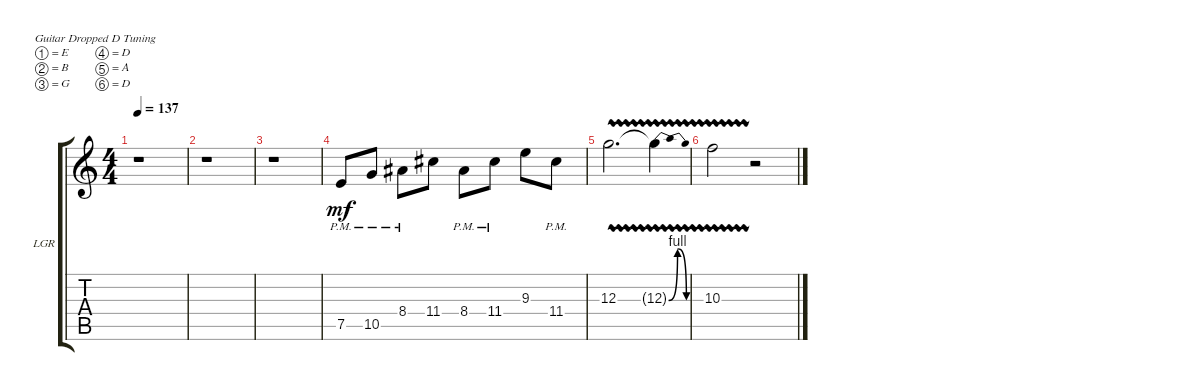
\defaultSystemsLayout 4
\bracketExtendMode groupsimilarinstruments
\firstSystemTrackNameOrientation horizontal
\otherSystemsTrackNameOrientation horizontal
\track ("Lead Guitar(Right)" "LGR") {instrument distortionguitar}
\staff {score tabs}
\tuning (E4 B3 G3 D3 A2 D2)
\ts (4 4)
\tempo 137
\clef g2
\scale
0.333333
\ks c
r.1{dy mf} |
\scale
0.333333 r.1 |
\scale
0.333333 r.1 |
\scale
0.333333 7.5{pm}.8 10.5{pm}.8 8.4{pm}.8 11.4.8 8.4{pm}.8 11.4{pm}.8 9.3.8 11.4{pm}.8 |
\scale
0.333333 12.3{vw}.2{d} 12.3{be (bendrelease 0 0 20.4 4 31.799999999999997 4 59.4 0) t}.4 |
10.3{vw}.2 r.2
